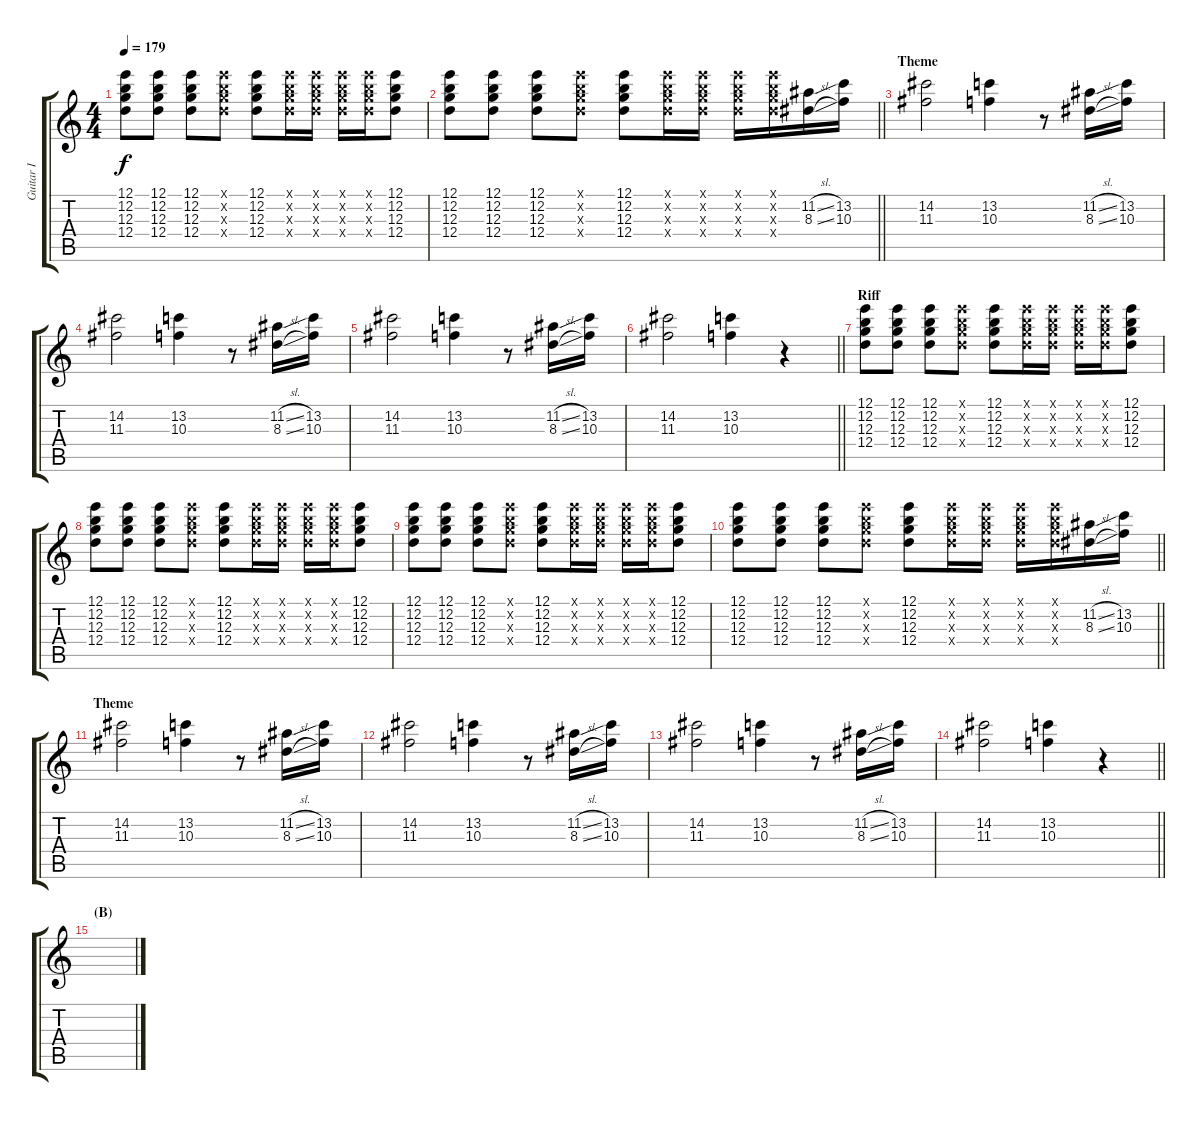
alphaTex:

\track ("Guitar I" "Guitar I") {instrument overdrivenguitar}
\staff {score tabs}
\tuning (E4 B3 G3 D3 A2 E2) {hide}
\ts (4 4)
\tempo 179
\clef g2
\ks c
(12.1 12.2 12.3 12.4).8{dy f} (12.1 12.2 12.3 12.4).8 (12.1 12.2 12.3 12.4).8 (12.1{x} 12.2{x} 12.3{x} 12.4{x}).8 (12.1 12.2 12.3 12.4).8 (12.1{x} 12.2{x} 12.3{x} 12.4{x}).16 (12.1{x} 12.2{x} 12.3{x} 12.4{x}).16 (12.1{x} 12.2{x} 12.3{x} 12.4{x}).16 (12.1{x} 12.2{x} 12.3{x} 12.4{x}).16 (12.1 12.2 12.3 12.4).8 |
\barLineRight lightlight
(12.1 12.2 12.3 12.4).8 (12.1 12.2 12.3 12.4).8 (12.1 12.2 12.3 12.4).8 (12.1{x} 12.2{x} 12.3{x} 12.4{x}).8 (12.1 12.2 12.3 12.4).8 (12.1{x} 12.2{x} 12.3{x} 12.4{x}).16 (12.1{x} 12.2{x} 12.3{x} 12.4{x}).16 (12.1{x} 12.2{x} 12.3{x} 12.4{x}).16 (12.1{x} 12.2{x} 12.3{x} 12.4{x}).16 (11.2{sl} 8.3{sl}).16 (13.2 10.3).16 |
\section ("" "Theme")
(14.2 11.3).2 (13.2 10.3).4 r.8 (11.2{sl} 8.3{sl}).16 (13.2 10.3).16 |
(14.2 11.3).2 (13.2 10.3).4 r.8 (11.2{sl} 8.3{sl}).16 (13.2 10.3).16 |
(14.2 11.3).2 (13.2 10.3).4 r.8 (11.2{sl} 8.3{sl}).16 (13.2 10.3).16 |
\barLineRight lightlight
(14.2 11.3).2 (13.2 10.3).4 r.4 |
\section ("" "Riff")
(12.1 12.2 12.3 12.4).8 (12.1 12.2 12.3 12.4).8 (12.1 12.2 12.3 12.4).8 (12.1{x} 12.2{x} 12.3{x} 12.4{x}).8 (12.1 12.2 12.3 12.4).8 (12.1{x} 12.2{x} 12.3{x} 12.4{x}).16 (12.1{x} 12.2{x} 12.3{x} 12.4{x}).16 (12.1{x} 12.2{x} 12.3{x} 12.4{x}).16 (12.1{x} 12.2{x} 12.3{x} 12.4{x}).16 (12.1 12.2 12.3 12.4).8 |
(12.1 12.2 12.3 12.4).8 (12.1 12.2 12.3 12.4).8 (12.1 12.2 12.3 12.4).8 (12.1{x} 12.2{x} 12.3{x} 12.4{x}).8 (12.1 12.2 12.3 12.4).8 (12.1{x} 12.2{x} 12.3{x} 12.4{x}).16 (12.1{x} 12.2{x} 12.3{x} 12.4{x}).16 (12.1{x} 12.2{x} 12.3{x} 12.4{x}).16 (12.1{x} 12.2{x} 12.3{x} 12.4{x}).16 (12.1 12.2 12.3 12.4).8 |
(12.1 12.2 12.3 12.4).8 (12.1 12.2 12.3 12.4).8 (12.1 12.2 12.3 12.4).8 (12.1{x} 12.2{x} 12.3{x} 12.4{x}).8 (12.1 12.2 12.3 12.4).8 (12.1{x} 12.2{x} 12.3{x} 12.4{x}).16 (12.1{x} 12.2{x} 12.3{x} 12.4{x}).16 (12.1{x} 12.2{x} 12.3{x} 12.4{x}).16 (12.1{x} 12.2{x} 12.3{x} 12.4{x}).16 (12.1 12.2 12.3 12.4).8 |
\barLineRight lightlight
(12.1 12.2 12.3 12.4).8 (12.1 12.2 12.3 12.4).8 (12.1 12.2 12.3 12.4).8 (12.1{x} 12.2{x} 12.3{x} 12.4{x}).8 (12.1 12.2 12.3 12.4).8 (12.1{x} 12.2{x} 12.3{x} 12.4{x}).16 (12.1{x} 12.2{x} 12.3{x} 12.4{x}).16 (12.1{x} 12.2{x} 12.3{x} 12.4{x}).16 (12.1{x} 12.2{x} 12.3{x} 12.4{x}).16 (11.2{sl} 8.3{sl}).16 (13.2 10.3).16 |
\section ("" "Theme")
(14.2 11.3).2 (13.2 10.3).4 r.8 (11.2{sl} 8.3{sl}).16 (13.2 10.3).16 |
(14.2 11.3).2 (13.2 10.3).4 r.8 (11.2{sl} 8.3{sl}).16 (13.2 10.3).16 |
(14.2 11.3).2 (13.2 10.3).4 r.8 (11.2{sl} 8.3{sl}).16 (13.2 10.3).16 |
\barLineRight lightlight
(14.2 11.3).2 (13.2 10.3).4 r.4 |
\section ("" "(B)")
